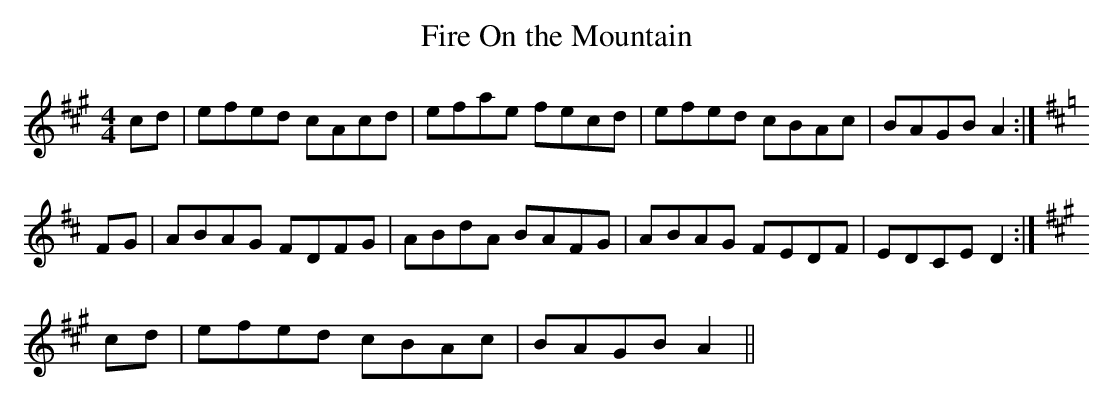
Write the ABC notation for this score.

X:1
T:Fire On the Mountain
M:4/4
L:1/8
K:A
cd | efed cAcd | efae fecd | efed cBAc | BAGB A2 :|
K:D
FG | ABAG FDFG | ABdA BAFG | ABAG FEDF | EDCE D2 :|
K:A
cd | efed cBAc | BAGB A2 ||
